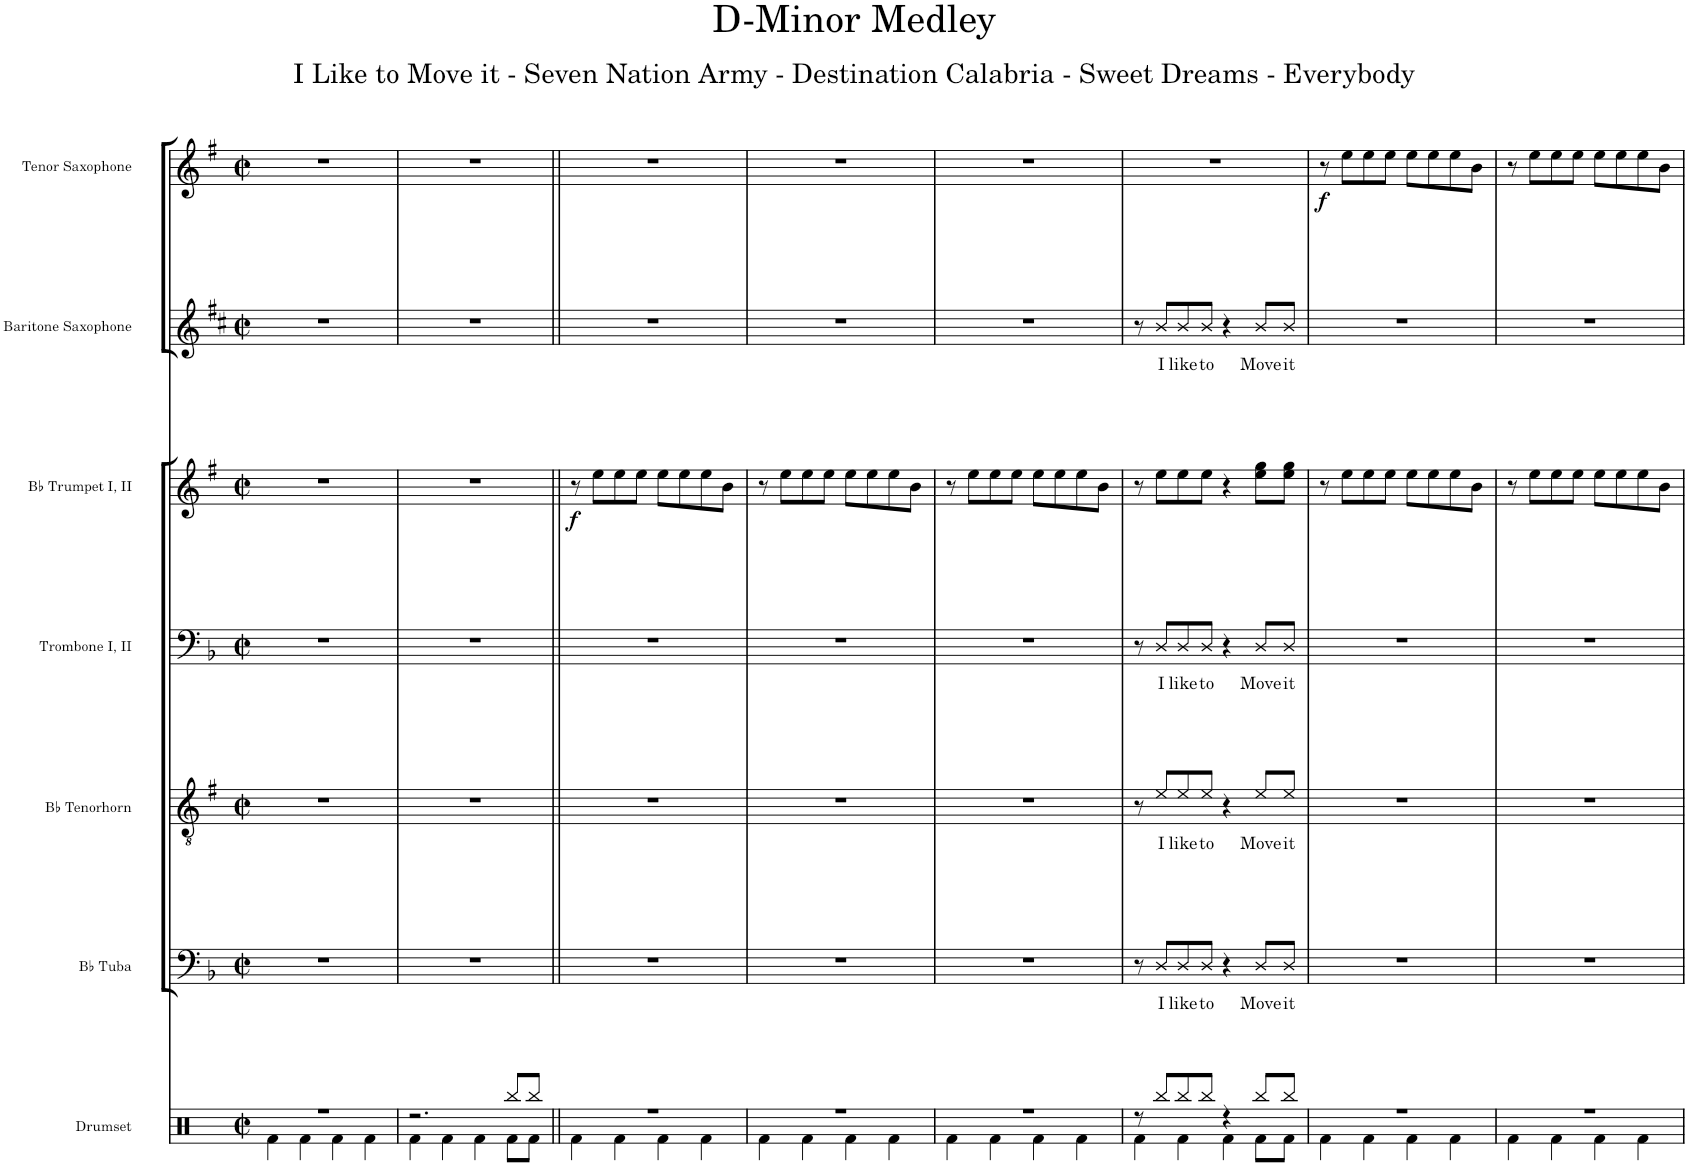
**kern	**kern	**text	**kern	**text	**kern	**text	**kern	**dynam	**kern	**text	**kern	**dynam
*part7	*part6	*part6	*part5	*part5	*part4	*part4	*part3	*part3	*part2	*part2	*part1	*part1
*staff7	*staff6	*staff6	*staff5	*staff5	*staff4	*staff4	*staff3	*staff3	*staff2	*staff2	*staff1	*staff1
*I"Drumset	*I"Bb Tuba	*	*I"Bb Tenorhorn	*	*I"Trombone I, II	*	*I"Bb Trumpet I, II	*	*I"Baritone Saxophone	*	*I"Tenor Saxophone	*
*I'D. Set	*I'Bb Tba.	*	*I'Bb Tenh.	*	*I'Tbn. I, II	*	*I'Bb Tpt. I, II	*	*I'Bar. Sax.	*	*I'T. Sax.	*
*clefX	*clefF4	*	*clefGv2	*	*clefF4	*	*clefG2	*	*clefG2	*	*clefG2	*
*	*	*	*Trd1c2	*	*	*	*Trd1c2	*	*Trd12c21	*	*Trd8c14	*
*k[]	*k[b-]	*	*k[f#]	*	*k[b-]	*	*k[f#]	*	*k[f#c#]	*	*k[f#]	*
*M2/2	*M2/2	*	*M2/2	*	*M2/2	*	*M2/2	*	*M2/2	*	*M2/2	*
*met(c|)	*met(c|)	*	*met(c|)	*	*met(c|)	*	*met(c|)	*	*met(c|)	*	*met(c|)	*
=1	=1	=1	=1	=1	=1	=1	=1	=1	=1	=1	=1	=1
*^	*	*	*	*	*	*	*	*	*	*	*	*
1r	4Rf\	1r	.	1r	.	1r	.	1r	.	1r	.	1r	.
.	4Rf\	.	.	.	.	.	.	.	.	.	.	.	.
.	4Rf\	.	.	.	.	.	.	.	.	.	.	.	.
.	4Rf\	.	.	.	.	.	.	.	.	.	.	.	.
=2	=2	=2	=2	=2	=2	=2	=2	=2	=2	=2	=2	=2	=2
2.r	4Rf\	1r	.	1r	.	1r	.	1r	.	1r	.	1r	.
.	4Rf\	.	.	.	.	.	.	.	.	.	.	.	.
.	4Rf\	.	.	.	.	.	.	.	.	.	.	.	.
8Rbb/L	8Rf\L	.	.	.	.	.	.	.	.	.	.	.	.
8Rbb/J	8Rf\J	.	.	.	.	.	.	.	.	.	.	.	.
=3||	=3||	=3||	=3||	=3||	=3||	=3||	=3||	=3||	=3||	=3||	=3||	=3||	=3||
!	!	!	!	!	!	!	!	!	!LO:DY:b	!	!	!	!
1r	4Rf\	1r	.	1r	.	1r	.	8r	f	1r	.	1r	.
.	.	.	.	.	.	.	.	8ee\L	.	.	.	.	.
.	4Rf\	.	.	.	.	.	.	8ee\	.	.	.	.	.
.	.	.	.	.	.	.	.	8ee\J	.	.	.	.	.
.	4Rf\	.	.	.	.	.	.	8ee\L	.	.	.	.	.
.	.	.	.	.	.	.	.	8ee\	.	.	.	.	.
.	4Rf\	.	.	.	.	.	.	8ee\	.	.	.	.	.
.	.	.	.	.	.	.	.	8b\J	.	.	.	.	.
=4	=4	=4	=4	=4	=4	=4	=4	=4	=4	=4	=4	=4	=4
1r	4Rf\	1r	.	1r	.	1r	.	8r	.	1r	.	1r	.
.	.	.	.	.	.	.	.	8ee\L	.	.	.	.	.
.	4Rf\	.	.	.	.	.	.	8ee\	.	.	.	.	.
.	.	.	.	.	.	.	.	8ee\J	.	.	.	.	.
.	4Rf\	.	.	.	.	.	.	8ee\L	.	.	.	.	.
.	.	.	.	.	.	.	.	8ee\	.	.	.	.	.
.	4Rf\	.	.	.	.	.	.	8ee\	.	.	.	.	.
.	.	.	.	.	.	.	.	8b\J	.	.	.	.	.
=5	=5	=5	=5	=5	=5	=5	=5	=5	=5	=5	=5	=5	=5
1r	4Rf\	1r	.	1r	.	1r	.	8r	.	1r	.	1r	.
.	.	.	.	.	.	.	.	8ee\L	.	.	.	.	.
.	4Rf\	.	.	.	.	.	.	8ee\	.	.	.	.	.
.	.	.	.	.	.	.	.	8ee\J	.	.	.	.	.
.	4Rf\	.	.	.	.	.	.	8ee\L	.	.	.	.	.
.	.	.	.	.	.	.	.	8ee\	.	.	.	.	.
.	4Rf\	.	.	.	.	.	.	8ee\	.	.	.	.	.
.	.	.	.	.	.	.	.	8b\J	.	.	.	.	.
=6	=6	=6	=6	=6	=6	=6	=6	=6	=6	=6	=6	=6	=6
8r	4Rf\	8r	.	8r	.	8r	.	8r	.	8r	.	1r	.
!	!	!	!LO:LY:b	!	!LO:LY:b	!	!LO:LY:b	!	!	!	!LO:LY:b	!	!
8Rbb/L	.	8D/L	I	8e/L	I	8D/L	I	8ee\L	.	8b/L	I	.	.
!	!	!	!LO:LY:b	!	!LO:LY:b	!	!LO:LY:b	!	!	!	!LO:LY:b	!	!
8Rbb/	4Rf\	8D/	like	8e/	like	8D/	like	8ee\	.	8b/	like	.	.
!	!	!	!LO:LY:b	!	!LO:LY:b	!	!LO:LY:b	!	!	!	!LO:LY:b	!	!
8Rbb/J	.	8D/J	to	8e/J	to	8D/J	to	8ee\J	.	8b/J	to	.	.
4r	4Rf\	4r	.	4r	.	4r	.	4r	.	4r	.	.	.
!	!	!	!LO:LY:b	!	!LO:LY:b	!	!LO:LY:b	!	!	!	!LO:LY:b	!	!
8Rbb/L	8Rf\L	8D/L	Move	8e/L	Move	8D/L	Move	8ee\ 8gg\L	.	8b/L	Move	.	.
!	!	!	!LO:LY:b	!	!LO:LY:b	!	!LO:LY:b	!	!	!	!LO:LY:b	!	!
8Rbb/J	8Rf\J	8D/J	it	8e/J	it	8D/J	it	8ee\ 8gg\J	.	8b/J	it	.	.
=7	=7	=7	=7	=7	=7	=7	=7	=7	=7	=7	=7	=7	=7
!	!	!	!	!	!	!	!	!	!	!	!	!	!LO:DY:b
1r	4Rf\	1r	.	1r	.	1r	.	8r	.	1r	.	8r	f
.	.	.	.	.	.	.	.	8ee\L	.	.	.	8ee\L	.
.	4Rf\	.	.	.	.	.	.	8ee\	.	.	.	8ee\	.
.	.	.	.	.	.	.	.	8ee\J	.	.	.	8ee\J	.
.	4Rf\	.	.	.	.	.	.	8ee\L	.	.	.	8ee\L	.
.	.	.	.	.	.	.	.	8ee\	.	.	.	8ee\	.
.	4Rf\	.	.	.	.	.	.	8ee\	.	.	.	8ee\	.
.	.	.	.	.	.	.	.	8b\J	.	.	.	8b\J	.
=8	=8	=8	=8	=8	=8	=8	=8	=8	=8	=8	=8	=8	=8
1r	4Rf\	1r	.	1r	.	1r	.	8r	.	1r	.	8r	.
.	.	.	.	.	.	.	.	8ee\L	.	.	.	8ee\L	.
.	4Rf\	.	.	.	.	.	.	8ee\	.	.	.	8ee\	.
.	.	.	.	.	.	.	.	8ee\J	.	.	.	8ee\J	.
.	4Rf\	.	.	.	.	.	.	8ee\L	.	.	.	8ee\L	.
.	.	.	.	.	.	.	.	8ee\	.	.	.	8ee\	.
.	4Rf\	.	.	.	.	.	.	8ee\	.	.	.	8ee\	.
.	.	.	.	.	.	.	.	8b\J	.	.	.	8b\J	.
*v	*v	*	*	*	*	*	*	*	*	*	*	*	*
=	=	=	=	=	=	=	=	=	=	=	=	=
*-	*-	*-	*-	*-	*-	*-	*-	*-	*-	*-	*-	*-
